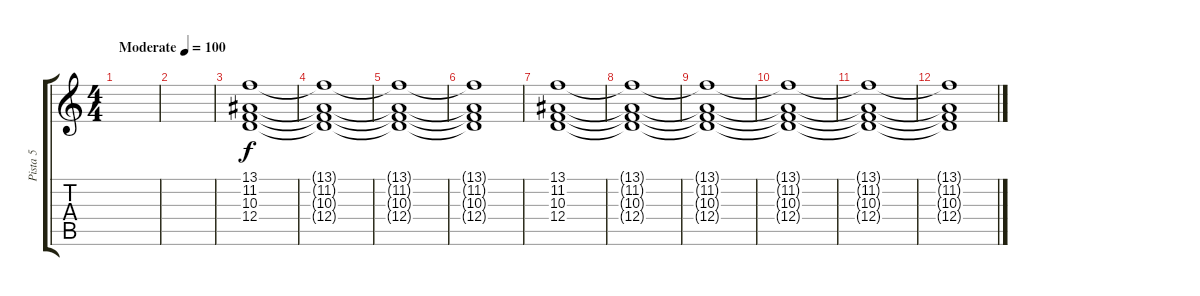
\track ("Pista 5" "Pista 5") {instrument pad2warm}
\staff {score tabs}
\tuning (E4 B3 G3 D3 A2 E2) {hide}
\ts (4 4)
\tempo (100 "Moderate")
\clef g2
\ks c
|
|
(13.1 11.2 10.3 12.4).1 |
(13.1{t} 11.2{t} 10.3{t} 12.4{t}).1 |
(13.1{t} 11.2{t} 10.3{t} 12.4{t}).1 |
(13.1{t} 11.2{t} 10.3{t} 12.4{t}).1 |
(13.1 11.2 10.3 12.4).1 |
(13.1{t} 11.2{t} 10.3{t} 12.4{t}).1 |
(13.1{t} 11.2{t} 10.3{t} 12.4{t}).1 |
(13.1{t} 11.2{t} 10.3{t} 12.4{t}).1 |
(13.1{t} 11.2{t} 10.3{t} 12.4{t}).1 |
(13.1{t} 11.2{t} 10.3{t} 12.4{t}).1{volume 3}
